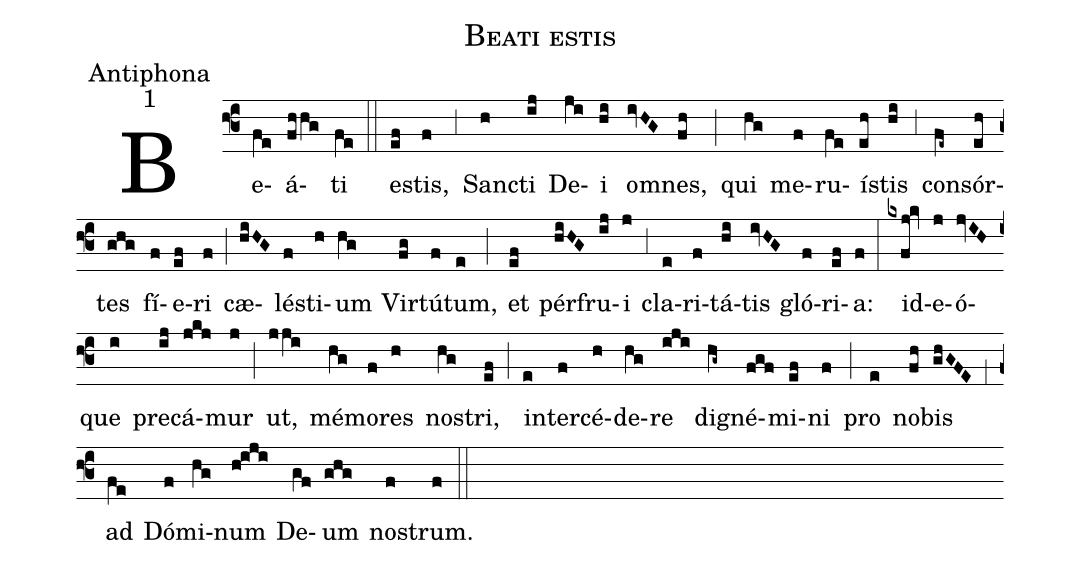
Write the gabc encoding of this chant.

name:Beati estis;
office-part:Antiphona;
mode:1;
%%
(f3) Be(fe)á(fhhg)ti(fe) (::) e(ef)stis,(f) (;3) San(h)cti(ij) De(ji)i(hi) o(ivHG)mnes,(fh) (;) qui(hg) me(f)ru(fe)í(eh)stis(hi) (;3) con(fe~)sór(eh)tes(ghg) fí(f)e(ef)ri(f) (;) cæ(hiHG)lé(f)sti(h)um(hg) Vir(fg)tú(f)tum,(e) (;) et(ef) pér(hiHG)fru(ij)i(j) (;3) cla(e)ri(f)tá(hi)tis(ivHG) gló(f)ri(ef)a:(f) (:) id(kxfj!kv)e(j)ó(jvIH)que(i) pre(ij)cá(jkj)mur(j) (;) ut,(jji) mé(hg)mo(f)res(h) no(hg)stri,(ef) (;) in(e)ter(f)cé(h)de(hg)re(iji) di(hg~)gné(fgf)mi(ef)ni(f) (;) pro(e) no(fh)bis(ghGFE) (;1) ad(fe) Dó(f)mi(hg)num(h!iji) De(gf)um(ghg) no(f)strum.(f) (::)
